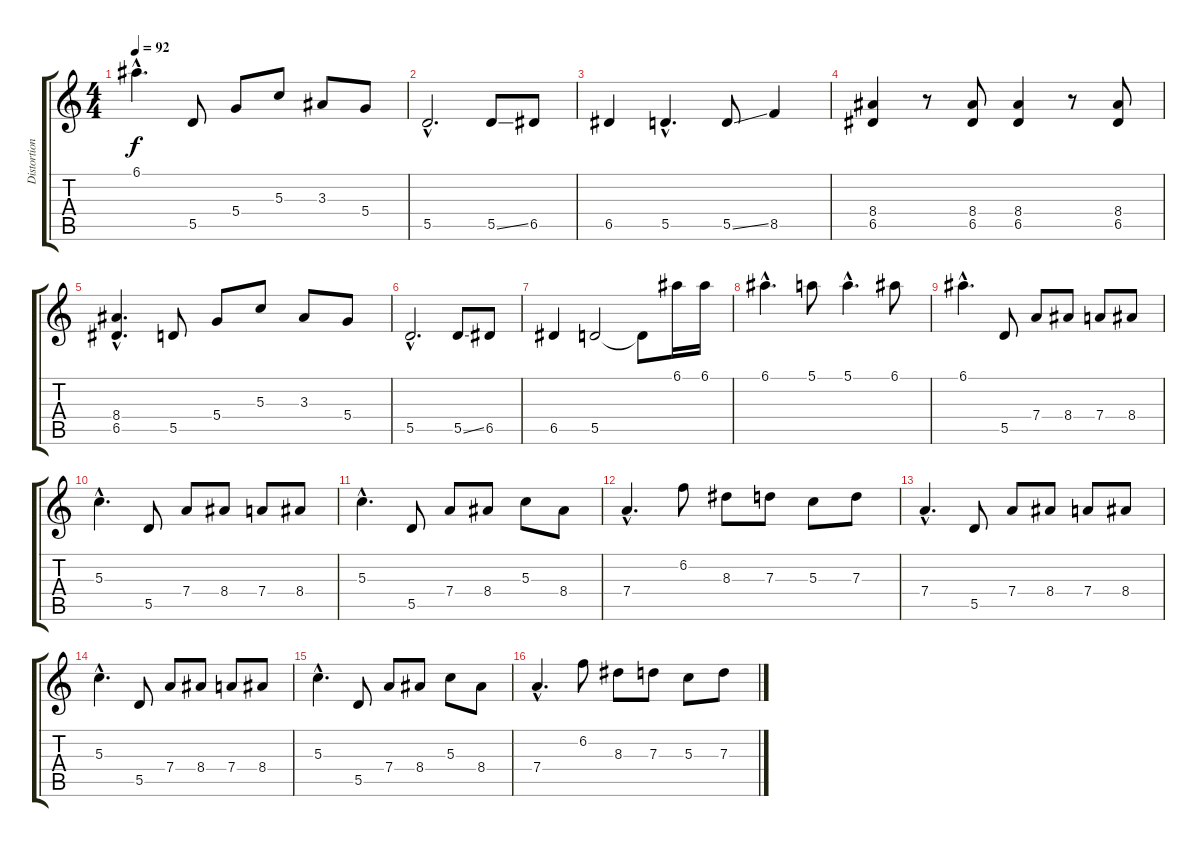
\track ("Distortion" "Distortion") {instrument distortionguitar}
\staff {score tabs}
\tuning (E4 B3 G3 D3 A2 E2) {hide}
\ts (4 4)
\tempo 92
\clef g2
\ks c
6.1{hac}.4{d dy f} 5.5.8 5.4.8 5.3.8 3.3.8 5.4.8 |
5.5{hac}.2{d} 5.5{ss}.8 6.5.8 |
6.5.4 5.5{hac}.4{d} 5.5{ss}.8 8.5.4 |
(8.4 6.5).4 r.8 (8.4 6.5).8 (8.4 6.5).4 r.8 (8.4 6.5).8 |
(8.4{hac} 6.5{hac}).4{d} 5.5.8 5.4.8 5.3.8 3.3.8 5.4.8 |
5.5{hac}.2{d} 5.5{ss}.8 6.5.8 |
6.5.4 5.5.2 5.5{t}.8 6.1.16 6.1.16 |
6.1{hac}.4{d} 5.1.8 5.1{hac}.4{d} 6.1.8 |
6.1{hac}.4{d} 5.5.8 7.4.8 8.4.8 7.4.8 8.4.8 |
5.3{hac}.4{d} 5.5.8 7.4.8 8.4.8 7.4.8 8.4.8 |
5.3{hac}.4{d} 5.5.8 7.4.8 8.4.8 5.3.8 8.4.8 |
7.4{hac}.4{d} 6.2.8 8.3.8 7.3.8 5.3.8 7.3.8 |
7.4{hac}.4{d} 5.5.8 7.4.8 8.4.8 7.4.8 8.4.8 |
5.3{hac}.4{d} 5.5.8 7.4.8 8.4.8 7.4.8 8.4.8 |
5.3{hac}.4{d} 5.5.8 7.4.8 8.4.8 5.3.8 8.4.8 |
7.4{hac}.4{d} 6.2.8 8.3.8 7.3.8 5.3.8 7.3.8
